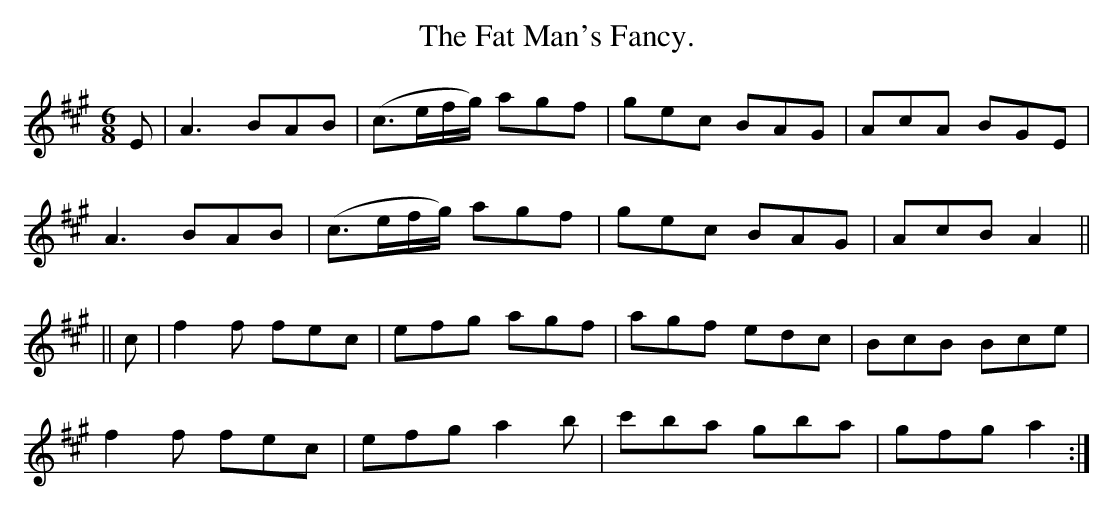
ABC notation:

X:1
T: The Fat Man's Fancy.
M: 6/8
L: 1/8
K: A
E | A3 BAB | (c3/e/f/g/) agf | gec BAG | AcA BGE |
A3 BAB | (c3/e/f/g/) agf | gec BAG | AcB A2 ||
|| c | f2f fec | efg agf | agf edc | BcB Bce |
f2f fec | efg a2b | c'ba gba | gfg a2 :|
